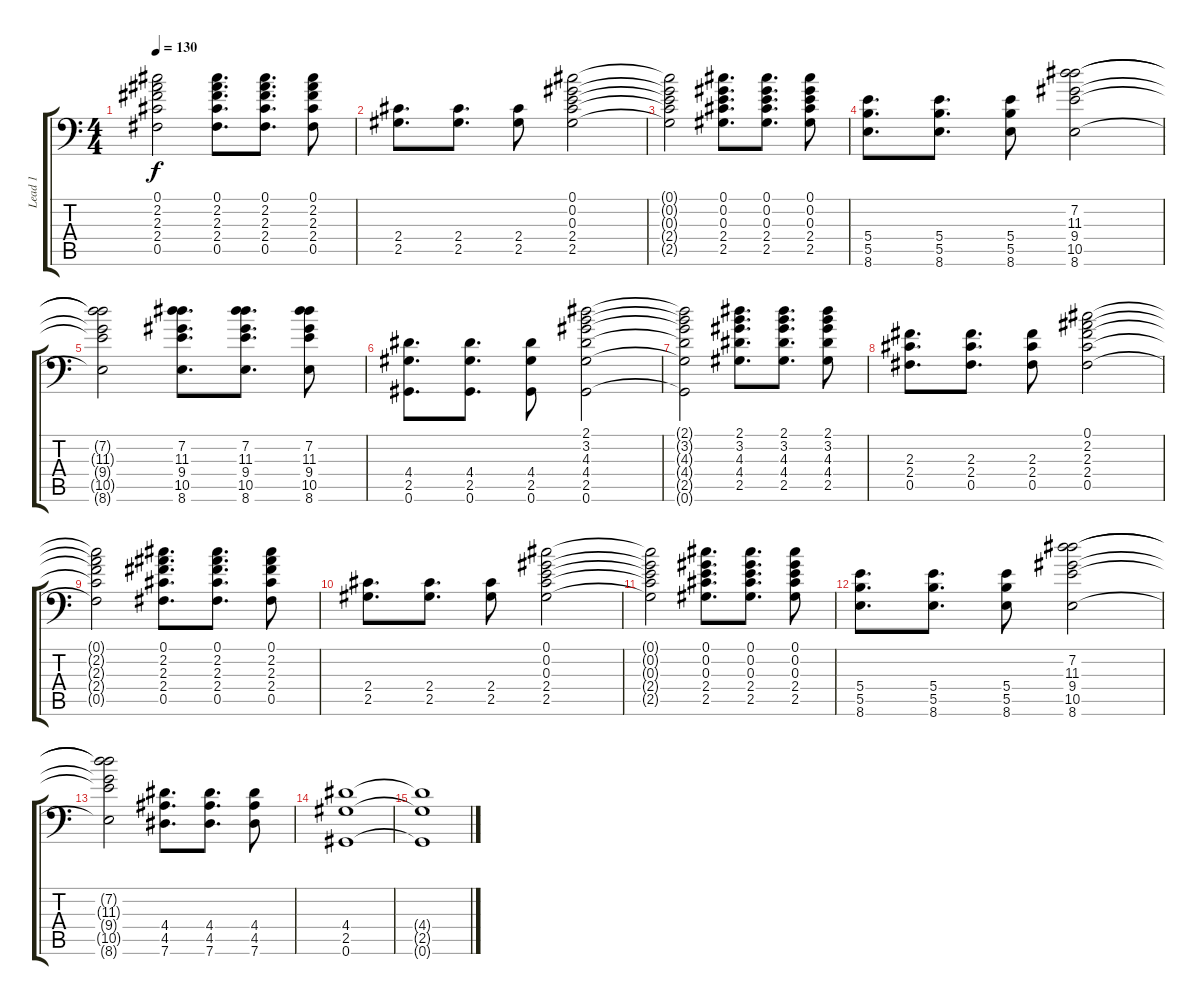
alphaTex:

\track ("Lead 1" "Lead 1") {instrument distortionguitar}
\staff {score tabs}
\tuning (Db4 Ab3 E3 B2 Gb2 Ab1) {hide}
\ts (4 4)
\tempo 130
\clef f4
\ks c
(0.1{t} 2.2{t} 2.3{t} 2.4{t} 0.5{t}).2{dy f} (0.1 2.2 2.3 2.4 0.5).8{d} (0.1 2.2 2.3 2.4 0.5).8{d} (0.1 2.2 2.3 2.4 0.5).8 |
(2.4 2.5).8{d} (2.4 2.5).8{d} (2.4 2.5).8 (0.1 0.2 0.3 2.4 2.5).2 |
(0.1{t} 0.2{t} 0.3{t} 2.4{t} 2.5{t}).2 (0.1 0.2 0.3 2.4 2.5).8{d} (0.1 0.2 0.3 2.4 2.5).8{d} (0.1 0.2 0.3 2.4 2.5).8 |
(5.4 5.5 8.6).8{d} (5.4 5.5 8.6).8{d} (5.4 5.5 8.6).8 (7.2 11.3 9.4 10.5 8.6).2 |
(7.2{t} 11.3{t} 9.4{t} 10.5{t} 8.6{t}).2 (7.2 11.3 9.4 10.5 8.6).8{d} (7.2 11.3 9.4 10.5 8.6).8{d} (7.2 11.3 9.4 10.5 8.6).8 |
(4.4 2.5 0.6).8{d} (4.4 2.5 0.6).8{d} (4.4 2.5 0.6).8 (2.1 3.2 4.3 4.4 2.5 0.6).2 |
(2.1{t} 3.2{t} 4.3{t} 4.4{t} 2.5{t} 0.6{t}).2 (2.1 3.2 4.3 4.4 2.5).8{d} (2.1 3.2 4.3 4.4 2.5).8{d} (2.1 3.2 4.3 4.4 2.5).8 |
(2.3 2.4 0.5).8{d} (2.3 2.4 0.5).8{d} (2.3 2.4 0.5).8 (0.1 2.2 2.3 2.4 0.5).2 |
(0.1{t} 2.2{t} 2.3{t} 2.4{t} 0.5{t}).2 (0.1 2.2 2.3 2.4 0.5).8{d} (0.1 2.2 2.3 2.4 0.5).8{d} (0.1 2.2 2.3 2.4 0.5).8 |
(2.4 2.5).8{d} (2.4 2.5).8{d} (2.4 2.5).8 (0.1 0.2 0.3 2.4 2.5).2 |
(0.1{t} 0.2{t} 0.3{t} 2.4{t} 2.5{t}).2 (0.1 0.2 0.3 2.4 2.5).8{d} (0.1 0.2 0.3 2.4 2.5).8{d} (0.1 0.2 0.3 2.4 2.5).8 |
(5.4 5.5 8.6).8{d} (5.4 5.5 8.6).8{d} (5.4 5.5 8.6).8 (7.2 11.3 9.4 10.5 8.6).2 |
(7.2{t} 11.3{t} 9.4{t} 10.5{t} 8.6{t}).2 (4.4 4.5 7.6).8{d} (4.4 4.5 7.6).8{d} (4.4 4.5 7.6).8 |
(4.4 2.5 0.6).1 |
(4.4{t} 2.5{t} 0.6{t}).1
